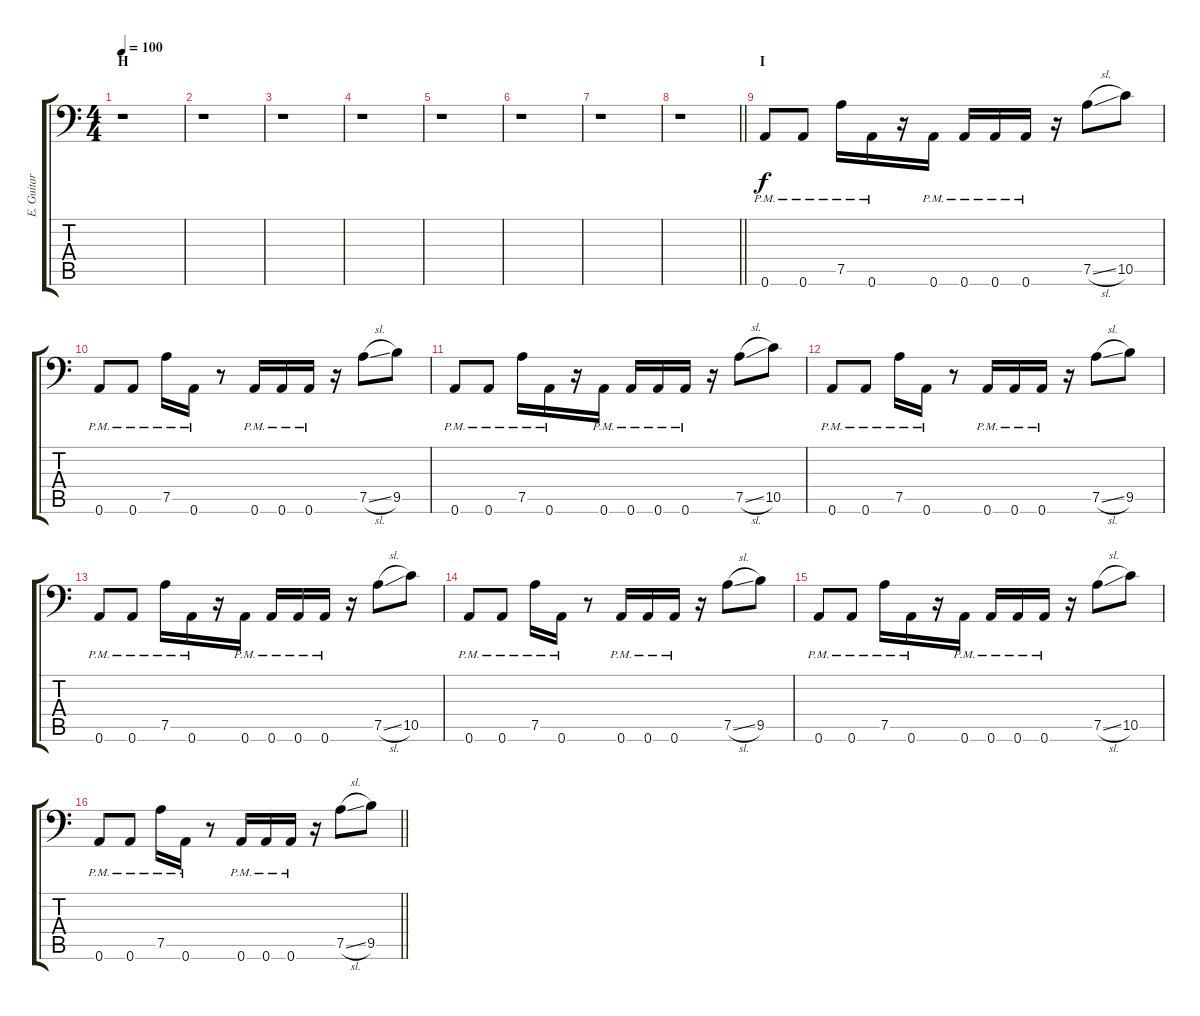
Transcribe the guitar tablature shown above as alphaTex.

\track ("E. Guitar II" "E. Guitar ") {instrument overdrivenguitar}
\staff {score tabs}
\tuning (A3 E3 C3 G2 D2 A1) {hide}
\ts (4 4)
\section ("" "H")
\tempo 100
\clef f4
\ks c
r.1{dy f} |
r.1 |
r.1 |
r.1 |
r.1 |
r.1 |
r.1 |
\barLineRight lightlight
r.1 |
\section ("" "I")
0.6{pm}.8 0.6{pm}.8 7.5{pm}.16 0.6{pm}.16 r.16 0.6{pm}.16 0.6{pm}.16 0.6{pm}.16 0.6{pm}.16 r.16 7.5{sl}.8 10.5.8 |
0.6{pm}.8 0.6{pm}.8 7.5{pm}.16 0.6{pm}.16 r.8 0.6{pm}.16 0.6{pm}.16 0.6{pm}.16 r.16 7.5{sl}.8 9.5.8 |
0.6{pm}.8 0.6{pm}.8 7.5{pm}.16 0.6{pm}.16 r.16 0.6{pm}.16 0.6{pm}.16 0.6{pm}.16 0.6{pm}.16 r.16 7.5{sl}.8 10.5.8 |
0.6{pm}.8 0.6{pm}.8 7.5{pm}.16 0.6{pm}.16 r.8 0.6{pm}.16 0.6{pm}.16 0.6{pm}.16 r.16 7.5{sl}.8 9.5.8 |
0.6{pm}.8 0.6{pm}.8 7.5{pm}.16 0.6{pm}.16 r.16 0.6{pm}.16 0.6{pm}.16 0.6{pm}.16 0.6{pm}.16 r.16 7.5{sl}.8 10.5.8 |
0.6{pm}.8 0.6{pm}.8 7.5{pm}.16 0.6{pm}.16 r.8 0.6{pm}.16 0.6{pm}.16 0.6{pm}.16 r.16 7.5{sl}.8 9.5.8 |
0.6{pm}.8 0.6{pm}.8 7.5{pm}.16 0.6{pm}.16 r.16 0.6{pm}.16 0.6{pm}.16 0.6{pm}.16 0.6{pm}.16 r.16 7.5{sl}.8 10.5.8 |
\barLineRight lightlight
0.6{pm}.8 0.6{pm}.8 7.5{pm}.16 0.6{pm}.16 r.8 0.6{pm}.16 0.6{pm}.16 0.6{pm}.16 r.16 7.5{sl}.8 9.5.8
